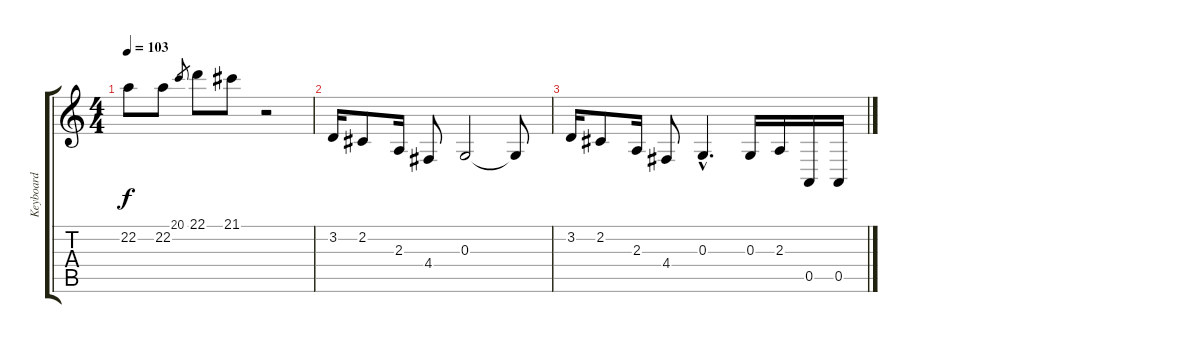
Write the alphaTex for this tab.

\track ("Keyboard" "Keyboard") {instrument lead1square}
\staff {score tabs}
\tuning (E4 B3 G3 D3 A2 E2) {hide}
\ts (4 4)
\tempo 103
\clef g2
\ks c
22.2.8{dy f} 22.2.8 20.1.8{gr} 22.1.8 21.1.8 r.2 |
3.2.16{instrument lead6voice} 2.2.8 2.3.16 4.4.8 0.3.2 0.3{t}.8 |
3.2.16 2.2.8 2.3.16 4.4.8 0.3{hac}.4{d} 0.3.16 2.3.16 0.5.16 0.5.16
